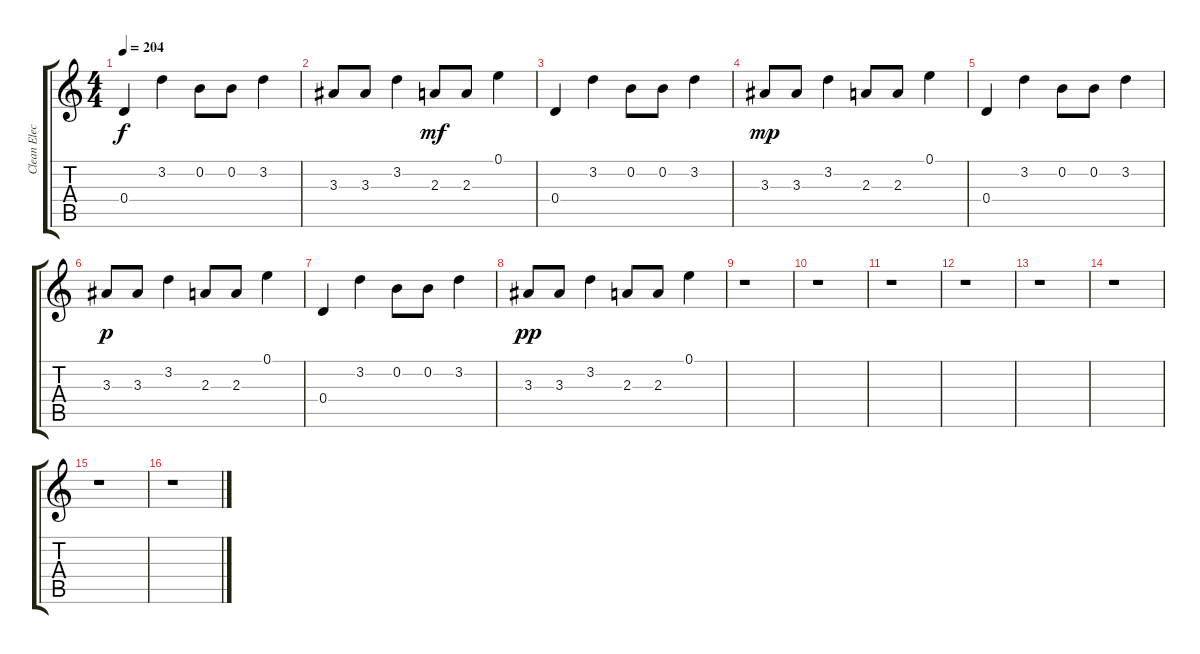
\track ("Clean Electric Guitar" "Clean Elec") {instrument electricguitarclean}
\staff {score tabs}
\tuning (E4 B3 G3 D3 A2 E2) {hide}
\ts (4 4)
\tempo 204
\clef g2
\ks c
0.4.4{dy f} 3.2.4 0.2.8 0.2.8 3.2.4 |
3.3.8 3.3.8 3.2.4 2.3.8{dy mf} 2.3.8 0.1.4 |
0.4.4 3.2.4 0.2.8 0.2.8 3.2.4 |
3.3.8{dy mp} 3.3.8 3.2.4 2.3.8 2.3.8 0.1.4 |
0.4.4 3.2.4 0.2.8 0.2.8 3.2.4 |
3.3.8{dy p} 3.3.8 3.2.4 2.3.8 2.3.8 0.1.4 |
0.4.4 3.2.4 0.2.8 0.2.8 3.2.4 |
3.3.8{dy pp} 3.3.8 3.2.4 2.3.8 2.3.8 0.1.4 |
r.1 |
r.1 |
r.1 |
r.1 |
r.1 |
r.1 |
r.1 |
r.1
